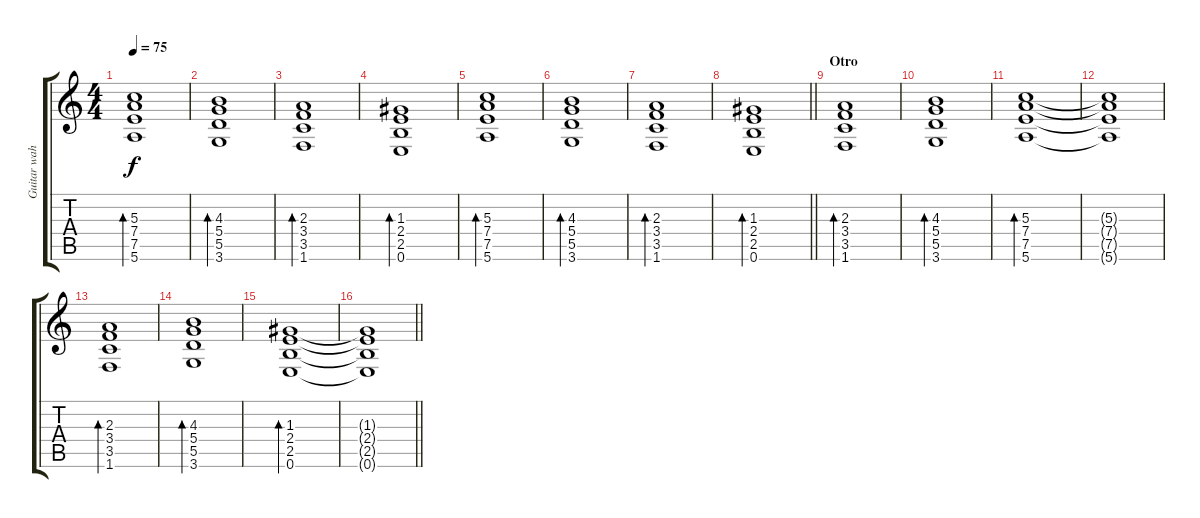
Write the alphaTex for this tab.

\track ("Guitar wah-wah" "Guitar wah") {instrument electricguitarjazz}
\staff {score tabs}
\tuning (E4 B3 G3 D3 A2 E2) {hide}
\ts (4 4)
\tempo 75
\clef g2
\ks c
(5.3 7.4 7.5 5.6).1{bd 120 dy f} |
(4.3 5.4 5.5 3.6).1{bd 120} |
(2.3 3.4 3.5 1.6).1{bd 120} |
(1.3 2.4 2.5 0.6).1{bd 120} |
(5.3 7.4 7.5 5.6).1{bd 120} |
(4.3 5.4 5.5 3.6).1{bd 120} |
(2.3 3.4 3.5 1.6).1{bd 120} |
\barLineRight lightlight
(1.3 2.4 2.5 0.6).1{bd 120} |
\section ("" "Otro")
(2.3 3.4 3.5 1.6).1{bd 120} |
(4.3 5.4 5.5 3.6).1{bd 120} |
(5.3 7.4 7.5 5.6).1{bd 120} |
(5.3{t} 7.4{t} 7.5{t} 5.6{t}).1 |
(2.3 3.4 3.5 1.6).1{bd 120} |
(4.3 5.4 5.5 3.6).1{bd 120} |
(1.3 2.4 2.5 0.6).1{bd 120} |
\barLineRight lightlight
(1.3{t} 2.4{t} 2.5{t} 0.6{t}).1
